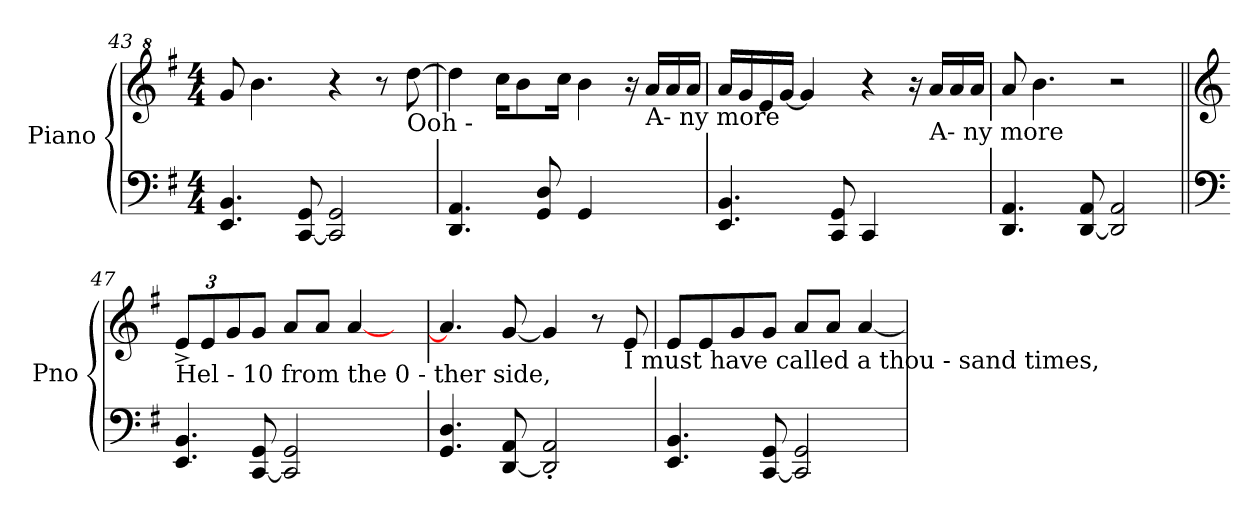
**kern	**kern
*part1	*part1
*staff2	*staff1
*I"Piano	*
*I'Pno	*
!!LO:LB:g=z
*clefF4	*clefG^2
*k[f#]	*k[f#]
*M4/4	*M4/4
=43	=43
4.EE/ 4.BB/	8gg/
.	4.bb\
[8CC/ 8GG/	.
2CC/] 2GG/	4r
.	8r
!	!LO:TX:b:t=Ooh -
.	[8ddd\
=44	=44
4.DD/ 4.AA/	4ddd\]
.	16ccc\KL
.	8bb\
8GG/ 8D/	.
.	16ccc\Jk
4GG/	4bb\
4ryy	16r
!	!LO:TX:b:t=A- ny more
.	16aa/LL
.	16aa/
.	16aa/JJ
=45	=45
4.EE/ 4.BB/	16aa/LL
.	16gg/
.	16ee/
.	[16gg/JJ
.	4gg/]
8CC/ 8GG/	.
4CC/	4r
4ryy	16r
!	!LO:TX:b:t=A- ny more
.	16aa/LL
.	16aa/
.	16aa/JJ
=46	=46
4.DD/ 4.AA/	8aa/
.	4.bb\
[8DD/ 8AA/	.
2DD/] 2AA/	2r
!!LO:PB:g=z
=47||	=47||
*clefF4	*clefG2
*^	*
*	*	*Xbrackettup
!	!	!LO:TX:b:t=Hel - 10 from the 0 - ther side,
4.EE/ 4.BB/	4ryy	12e^/L
.	.	12e/
.	.	12g/
.	[8CC/ 8GG/	8g/J
2ryy	2CC/] 2GG/	8a/L
.	.	8a/J
.	.	[4a/
8ryy	8ryy	8ryy
*v	*v	*
=48	=48
4.GG/ 4.D/	4.a/]
[8DD/ 8AA/	[8g/
2DD/]' 2AA/'	4g/]
.	8r
!	!LO:TX:b:t=I must have called a thou - sand times,
.	8e/
=49	=49
4.EE/ 4.BB/	8e/L
.	8e/
.	8g/
[8CC/ 8GG/	8g/J
2CC/] 2GG/	8a/L
.	8a/J
.	[4a/
=	=
*-	*-
